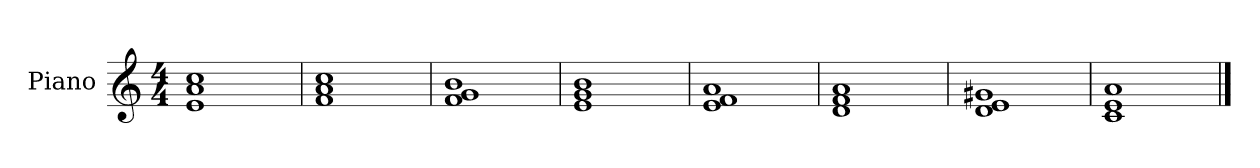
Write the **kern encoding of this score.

**kern
*part1
*staff1
*I"Piano
*I'Pno.
*clefG2
*k[]
*M4/4
=1
1e 1a 1cc
=2
1f 1a 1cc
=3
1f 1g 1b
=4
1e 1g 1b
=5
1e 1f 1a
=6
1d 1f 1a
=7
1d 1e 1g#X
=8
1c 1e 1a
==
*-
